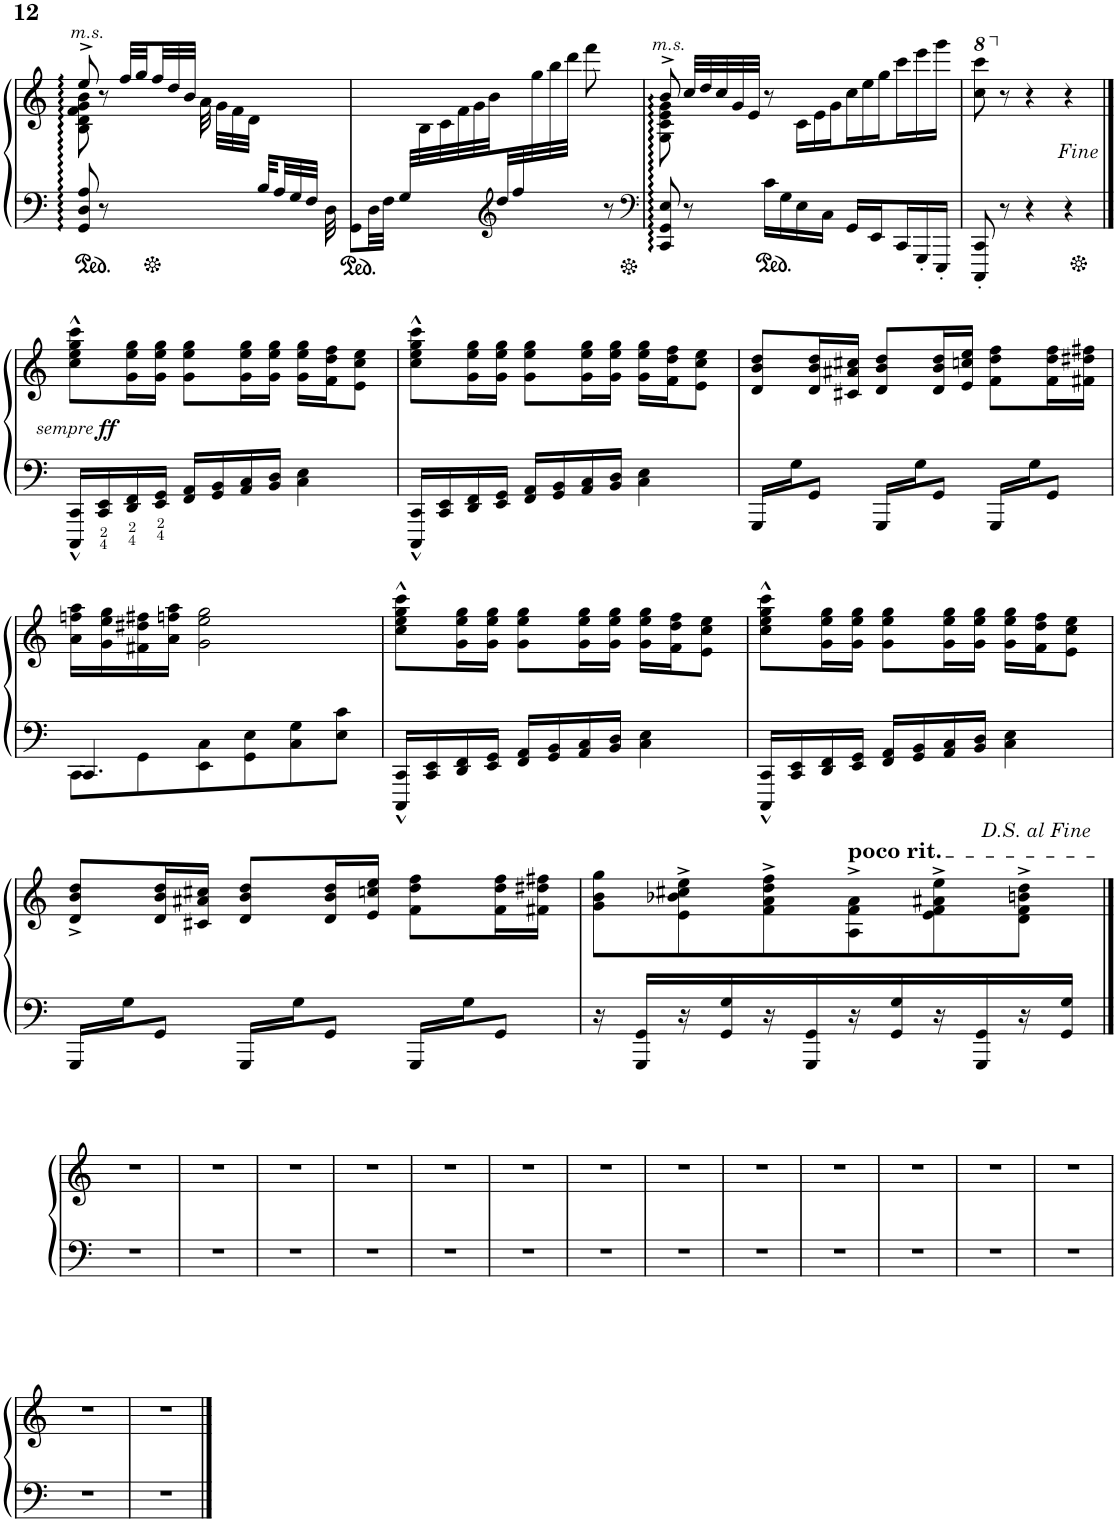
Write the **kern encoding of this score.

**kern	**kern	**dynam
*part1	*part1	*part1
*staff2	*staff1	*staff1/2
*I"Piano	*	*
*I'P-no	*	*
!!LO:PB:g=z
*clefF4	*clefG2	*
*k[]	*k[]	*
*M3/4	*M3/4	*
=14	=14	=14
*^	*	*
*ped	*	*	*
*	*	*^	*
*	*	*	*^	*
!	!	!LO:TX:a:i:t=m.s.	!	!	!
32ryy	8GG/ 8D/ 8A/	8ee^/	8B\ 8d\ 8f\ 8g\ 8b\	32ryy	.
*	*	*	*v	*v	*
.	8r	8r	8ryy	.
.	8ryy	32ff/LLL	32ryy	.
.	.	32gg/	4ryy	.
.	.	32ff/	.	.
.	.	32dd/	.	.
.	32ryy	32b/JJJ	.	.
*	*	*	*^	*
.	8ryy	8ryy	.	32a\	.
.	.	.	.	32g\LLL	.
.	.	.	.	32f\	.
.	.	.	.	32d\JJJ	.
32B/LLL	8ryy	8ryy	8ryy	8ryy	.
32A/	.	.	.	.	.
32G/	.	.	.	.	.
32F/JJJ	.	.	.	.	.
32D\	32ryy	32ryy	32ryy	32ryy	.
*v	*v	*	*	*	*
*	*	*v	*v	*
=15	=15	=15	=15
8GG\L	2.ryy	8..ryy	.
32D\LL	.	.	.
32F\JJJ	.	.	.
32G/LLL	.	.	.
32ryy	.	32B\	.
.	.	32c\	.
.	.	32f\	.
.	.	32g\	.
.	.	32b\	.
*clefG2	*	*	*
32dd/	.	16ryy	.
32ff/	.	.	.
8..ryy	.	32gg\	.
.	.	32bb\	.
.	.	32ddd\JJJ	.
.	.	8fff\	.
*	*Xped	*	*
16.r	.	16.ryy	.
=16	=16	=16	=16
*clefF4	*	*	*
!	!LO:TX:a:i:t=m.s.	!	!
8CC/ 8GG/ 8E/	8b^/	8G\ 8c\ 8e\ 8g\	.
32r	32cc/LLL	32ryy	.
8r	32dd/	2ryy	.
.	32cc/	.	.
.	32g/	.	.
.	32e/JJJ	.	.
32ryy	8r	.	.
16c\LL	.	.	.
16G\	.	.	.
*	*Xbrackettup	*	*
.	24c\LL	.	.
16E\	.	.	.
.	24e\	.	.
.	24g\	.	.
16C\JJ	.	.	.
.	24cc\	.	.
16GG/LL	.	.	.
.	24ee\	.	.
.	24gg\	.	.
16EE/	.	.	.
.	24ccc\	8ryy	.
*Xbrackettup	*	*	*
24CC/	.	.	.
.	24eee\	.	.
24GGG'/	.	.	.
.	[96ggg\JJ	.	.
.	32ryy	.	.
[96EEE/JJ	.	.	.
=17	=17	=17	=17
*	*8va	*	*
*^	*	*	*
8CCC/' 8CC/'	2.ryy	8ccc\^ 8cccc\^	2.ryy	.
*	*	*X8va	*	*
32EEE'/JJ]	.	32ggg\JJ]	.	.
8r	.	8r	.	.
4r	.	4r	.	.
4r	.	4r	.	.
!	!	!	!LO:TX:b:t=<i>Fine</i>	!
!	!LO:TX:b:t=<i>Fine</i>	!	!	!
.	32ryy	.	32ryy	.
!!LO:LB:g=z
==18	==18	==18	==18	==18
!	!	!	!	!LO:DY:b
!	!	!	!	!LO:DY:n=1:b
*v	*v	*	*	*
*	*v	*v	*
16CCC/'<^^ 16CC/'<^^LL	8cc\'^^ 8ee\'^^ 8gg\'^^ 8ccc\'^^L	other-dynamics ff
16CC/' 16EE/'	.	.
16DD/' 16FF/'	16g\' 16ee\' 16gg\'L	.
16EE/' 16GG/'JJ	16g\' 16ee\' 16gg\'JJ	.
16FF/' 16AA/'LL	8g\ 8ee\ 8gg\L	.
16GG/' 16BB/'	.	.
16AA/' 16C/'	16g\' 16ee\' 16gg\'L	.
16BB/' 16D/'JJ	16g\' 16ee\' 16gg\'JJ	.
4C\' 4E\'	16g\' 16ee\' 16gg\'LL	.
.	16f\' 16dd\' 16ff\'J	.
.	8e\ 8cc\ 8ee\J	.
=19	=19	=19
16CCC/'<^^ 16CC/'<^^LL	8cc\'^^ 8ee\'^^ 8gg\'^^ 8ccc\'^^L	.
16CC/' 16EE/'	.	.
16DD/' 16FF/'	16g\' 16ee\' 16gg\'L	.
16EE/' 16GG/'JJ	16g\' 16ee\' 16gg\'JJ	.
16FF/' 16AA/'LL	8g\ 8ee\ 8gg\L	.
16GG/' 16BB/'	.	.
16AA/' 16C/'	16g\' 16ee\' 16gg\'L	.
16BB/' 16D/'JJ	16g\' 16ee\' 16gg\'JJ	.
4C\' 4E\'	16g\' 16ee\' 16gg\'LL	.
.	16f\' 16dd\' 16ff\'J	.
.	8e\ 8cc\ 8ee\J	.
=20	=20	=20
16GGG/LL	8d/ 8b/ 8dd/L	.
16G\J	.	.
8GG/J	16d/ 16b/ 16dd/L	.
.	16c#X/ 16a#X/ 16cc#X/JJ	.
16GGG/LL	8d/ 8b/ 8dd/L	.
16G\J	.	.
8GG/J	16d/ 16b/ 16dd/L	.
.	16e/ 16ccn/ 16ee/JJ	.
16GGG/LL	8f\ 8dd\ 8ff\L	.
16G\J	.	.
8GG/J	16f\ 16dd\ 16ff\L	.
.	16f#X\ 16dd#X\ 16ff#X\JJ	.
!!LO:LB:g=z
=21	=21	=21
*^	*	*
4.CC/	8CC\L	16a\ 16ffn\ 16aa\LL	.
.	.	16g\ 16ee\ 16gg\	.
.	8GG\	16f#X\ 16dd#X\ 16ff#X\	.
.	.	16a\ 16ffn\ 16aa\JJ	.
.	8EE\ 8C\	2g\ 2ee\ 2gg\	.
8ryy	8GG\ 8E\	.	.
4ryy	8C\ 8G\	.	.
.	8E\ 8c\J	.	.
*v	*v	*	*
=22	=22	=22
16CCC/'<^^ 16CC/'<^^LL	8cc\'^^ 8ee\'^^ 8gg\'^^ 8ccc\'^^L	.
16CC/' 16EE/'	.	.
16DD/' 16FF/'	16g\' 16ee\' 16gg\'L	.
16EE/' 16GG/'JJ	16g\' 16ee\' 16gg\'JJ	.
16FF/' 16AA/'LL	8g\ 8ee\ 8gg\L	.
16GG/' 16BB/'	.	.
16AA/' 16C/'	16g\' 16ee\' 16gg\'L	.
16BB/' 16D/'JJ	16g\' 16ee\' 16gg\'JJ	.
4C\' 4E\'	16g\' 16ee\' 16gg\'LL	.
.	16f\' 16dd\' 16ff\'J	.
.	8e\ 8cc\ 8ee\J	.
=23	=23	=23
16CCC/'<^^ 16CC/'<^^LL	8cc\'^^ 8ee\'^^ 8gg\'^^ 8ccc\'^^L	.
16CC/' 16EE/'	.	.
16DD/' 16FF/'	16g\' 16ee\' 16gg\'L	.
16EE/' 16GG/'JJ	16g\' 16ee\' 16gg\'JJ	.
16FF/' 16AA/'LL	8g\ 8ee\ 8gg\L	.
16GG/' 16BB/'	.	.
16AA/' 16C/'	16g\' 16ee\' 16gg\'L	.
16BB/' 16D/'JJ	16g\' 16ee\' 16gg\'JJ	.
4C\' 4E\'	16g\' 16ee\' 16gg\'LL	.
.	16f\' 16dd\' 16ff\'J	.
.	8e\ 8cc\ 8ee\J	.
!!LO:LB:g=z
=24	=24	=24
16GGG/LL	8d/^ 8b/^ 8dd/^L	.
16G\J	.	.
8GG/J	16d/ 16b/ 16dd/L	.
.	16c#X/ 16a#X/ 16cc#X/JJ	.
16GGG/LL	8d/ 8b/ 8dd/L	.
16G\J	.	.
8GG/J	16d/ 16b/ 16dd/L	.
.	16e/ 16ccn/ 16ee/JJ	.
16GGG/LL	8f\ 8dd\ 8ff\L	.
16G\J	.	.
8GG/J	16f\ 16dd\ 16ff\L	.
.	16f#X\ 16dd#X\ 16ff#X\JJ	.
=25	=25	=25
16r	8g\ 8b\ 8gg\L	.
16GGG/ 16GG/LL	.	.
16r	8e\^ 8b-X\^ 8cc#X\^ 8ee\^	.
16GG/ 16G/	.	.
16r	8f\^ 8a\^ 8dd\^ 8ff\^	.
16GGG/ 16GG/	.	.
!	!LO:TX:a:t=poco rit.	!
16r	8A\^ 8f\^ 8a\^	.
16GG/ 16G/	.	.
16r	8e\^ 8f\^ 8a#X\^ 8ee\^	.
16GGG/ 16GG/	.	.
16r	8d\^ 8f\^ 8bn\^ 8dd\^J	.
16GG/ 16G/JJ	.	.
!	!LO:TX:a:t=<i>D.S. al Fine</i>	!
!LO:TX:a:t=<i>D.S. al Fine</i>	!	!
!!LO:LB:g=z
==1	==1	==1
2.r	2.r	.
=2	=2	=2
2.r	2.r	.
=3	=3	=3
32%23r	2.r	.
32ryy	.	.
=4	=4	=4
2.r	2.r	.
=5	=5	=5
2.r	2.r	.
=6	=6	=6
2.r	2.r	.
=7	=7	=7
2.r	2.r	.
=8	=8	=8
2.r	2.r	.
=9	=9	=9
2.r	2.r	.
=10	=10	=10
2.r	2.r	.
=11	=11	=11
2.r	2.r	.
=12	=12	=12
2.r	2.r	.
=13	=13	=13
2.r	2.r	.
!!LO:LB:g=z
=14	=14	=14
2.r	2.r	.
=15	=15	=15
2.r	2.r	.
==	==	==
*-	*-	*-
